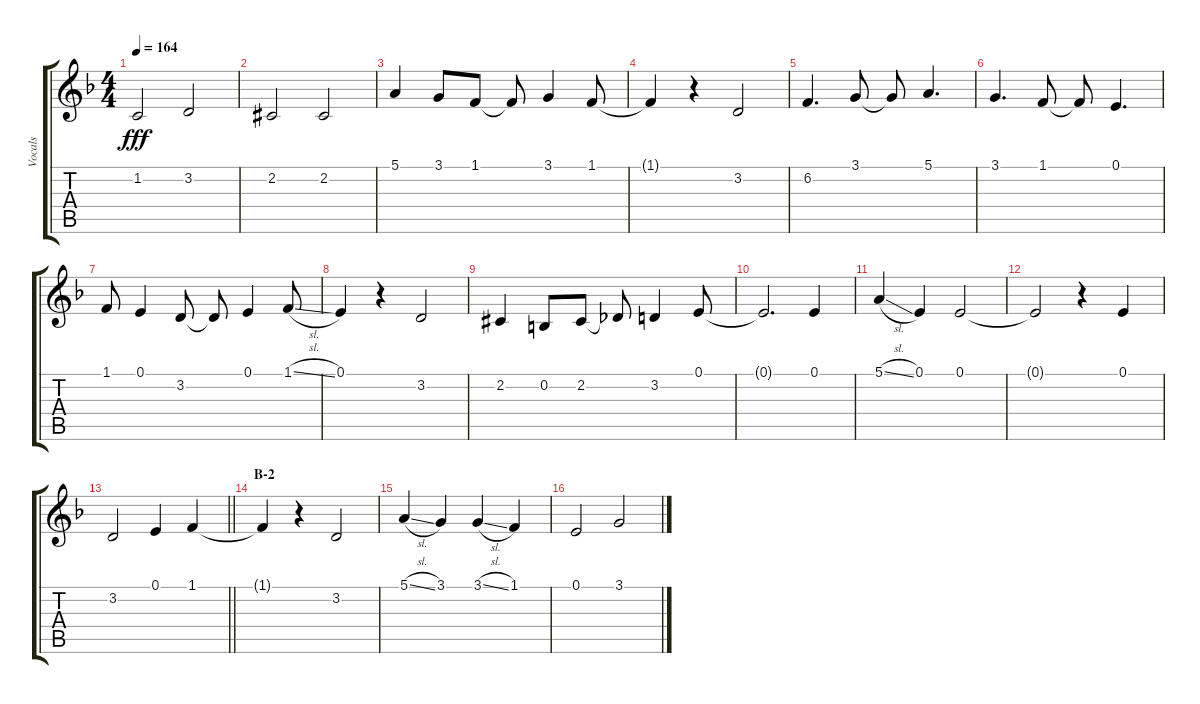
\track ("Vocals" "Vocals") {instrument voiceoohs}
\staff {score tabs}
\tuning (E4 B3 G3 D3 A2 E2) {hide}
\ts (4 4)
\tempo 164
\clef g2
\ks f
1.2.2{dy fff} 3.2.2 |
2.2{acc #}.2 2.2{acc #}.2 |
5.1.4 3.1.8 1.1.8 1.1{t}.8 3.1.4 1.1.8 |
1.1{t}.4 r.4 3.2.2 |
6.2.4{d} 3.1.8 3.1{t}.8 5.1.4{d} |
3.1.4{d} 1.1.8 1.1{t}.8 0.1.4{d} |
1.1.8 0.1.4 3.2.8 3.2{t}.8 0.1.4 1.1{sl}.8 |
0.1.4 r.4 3.2.2 |
2.2{acc #}.4 0.2.8 2.2{acc #}.8 2.2{t}.8 3.2.4 0.1.8 |
0.1{t}.2{d} 0.1.4 |
5.1{sl}.4 0.1.4 0.1.2 |
0.1{t}.2 r.4 0.1.4 |
\barLineRight lightlight
3.2.2 0.1.4 1.1.4 |
\section ("" "B-2")
1.1{t}.4 r.4 3.2.2 |
5.1{sl}.4 3.1.4 3.1{sl}.4 1.1.4 |
0.1.2 3.1.2
